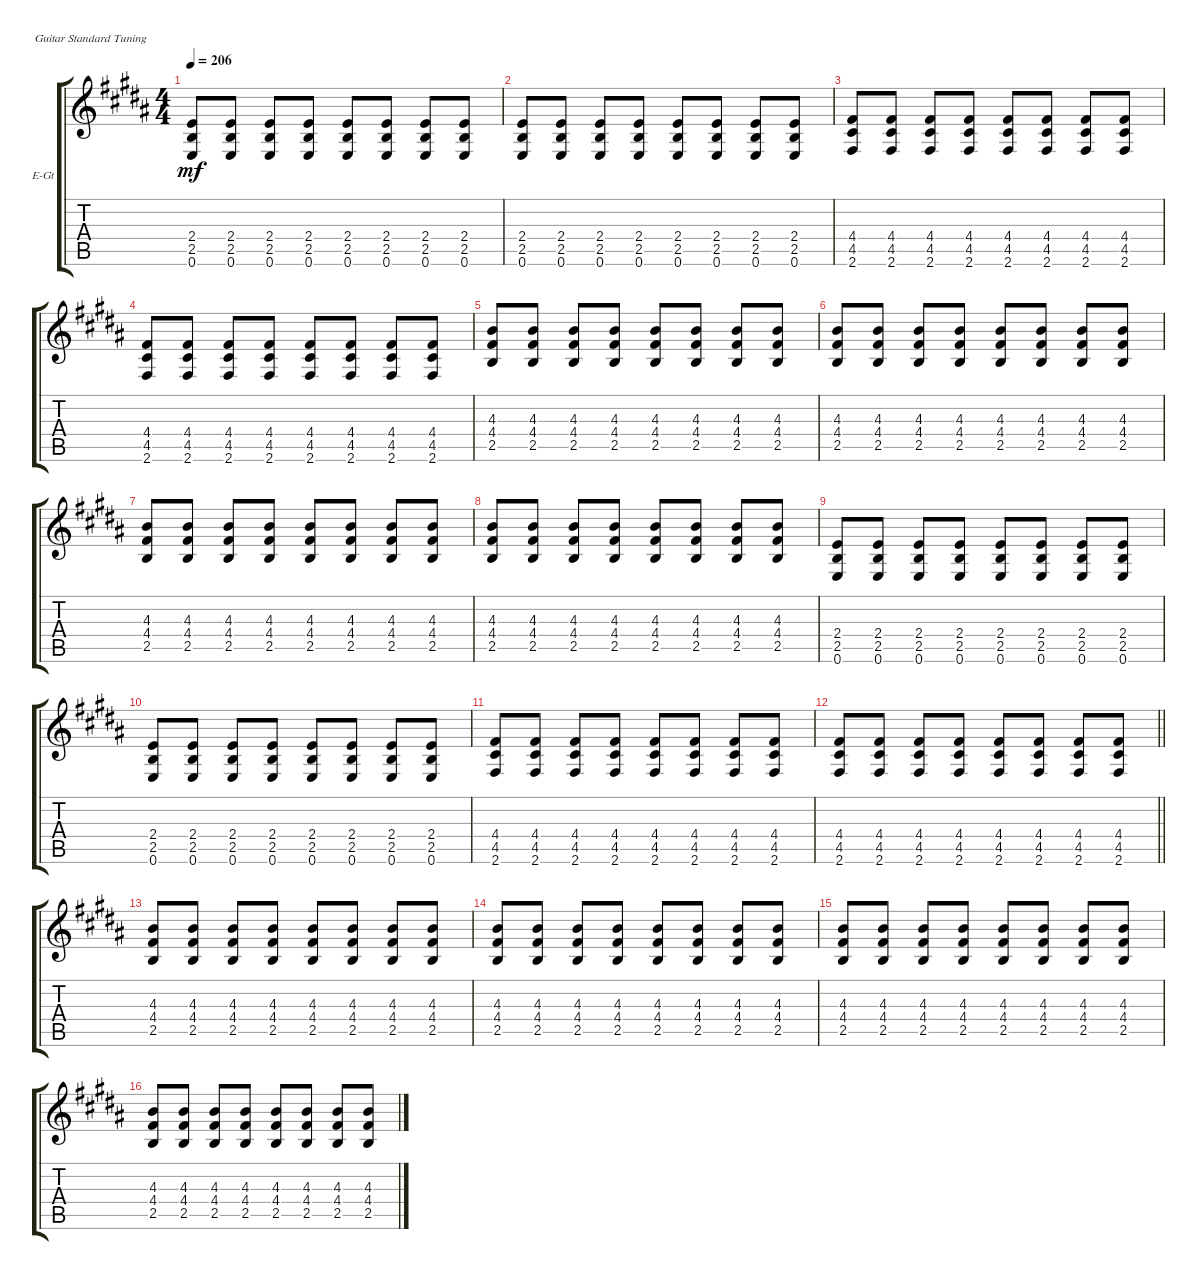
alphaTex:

\defaultSystemsLayout 4
\bracketExtendMode groupsimilarinstruments
\firstSystemTrackNameOrientation horizontal
\otherSystemsTrackNameOrientation horizontal
\track ("Guitar 3" "E-Gt") {instrument distortionguitar}
\staff {score tabs}
\tuning (E4 B3 G3 D3 A2 E2)
\ts (4 4)
\tempo 206
\clef g2
\ks b
(0.6 2.5 2.4).8{dy mf} (0.6 2.5 2.4).8 (0.6 2.5 2.4).8 (0.6 2.5 2.4).8 (0.6 2.5 2.4).8 (0.6 2.5 2.4).8 (0.6 2.5 2.4).8 (0.6 2.5 2.4).8 |
(0.6 2.5 2.4).8 (0.6 2.5 2.4).8 (0.6 2.5 2.4).8 (0.6 2.5 2.4).8 (0.6 2.5 2.4).8 (0.6 2.5 2.4).8 (0.6 2.5 2.4).8 (0.6 2.5 2.4).8 |
(2.6 4.5 4.4).8 (2.6 4.5 4.4).8 (2.6 4.5 4.4).8 (2.6 4.5 4.4).8 (2.6 4.5 4.4).8 (2.6 4.5 4.4).8 (2.6 4.5 4.4).8 (2.6 4.5 4.4).8 |
(2.6 4.5 4.4).8 (2.6 4.5 4.4).8 (2.6 4.5 4.4).8 (2.6 4.5 4.4).8 (2.6 4.5 4.4).8 (2.6 4.5 4.4).8 (2.6 4.5 4.4).8 (2.6 4.5 4.4).8 |
(2.5 4.4 4.3).8 (2.5 4.4 4.3).8 (2.5 4.4 4.3).8 (2.5 4.4 4.3).8 (2.5 4.4 4.3).8 (2.5 4.4 4.3).8 (2.5 4.4 4.3).8 (2.5 4.4 4.3).8 |
(2.5 4.4 4.3).8 (2.5 4.4 4.3).8 (2.5 4.4 4.3).8 (2.5 4.4 4.3).8 (2.5 4.4 4.3).8 (2.5 4.4 4.3).8 (2.5 4.4 4.3).8 (2.5 4.4 4.3).8 |
(2.5 4.4 4.3).8 (2.5 4.4 4.3).8 (2.5 4.4 4.3).8 (2.5 4.4 4.3).8 (2.5 4.4 4.3).8 (2.5 4.4 4.3).8 (2.5 4.4 4.3).8 (2.5 4.4 4.3).8 |
(2.5 4.4 4.3).8 (2.5 4.4 4.3).8 (2.5 4.4 4.3).8 (2.5 4.4 4.3).8 (2.5 4.4 4.3).8 (2.5 4.4 4.3).8 (2.5 4.4 4.3).8 (2.5 4.4 4.3).8 |
(0.6 2.5 2.4).8 (0.6 2.5 2.4).8 (0.6 2.5 2.4).8 (0.6 2.5 2.4).8 (0.6 2.5 2.4).8 (0.6 2.5 2.4).8 (0.6 2.5 2.4).8 (0.6 2.5 2.4).8 |
(0.6 2.5 2.4).8 (0.6 2.5 2.4).8 (0.6 2.5 2.4).8 (0.6 2.5 2.4).8 (0.6 2.5 2.4).8 (0.6 2.5 2.4).8 (0.6 2.5 2.4).8 (0.6 2.5 2.4).8 |
(2.6 4.5 4.4).8 (2.6 4.5 4.4).8 (2.6 4.5 4.4).8 (2.6 4.5 4.4).8 (2.6 4.5 4.4).8 (2.6 4.5 4.4).8 (2.6 4.5 4.4).8 (2.6 4.5 4.4).8 |
\barLineRight lightlight
(2.6 4.5 4.4).8 (2.6 4.5 4.4).8 (2.6 4.5 4.4).8 (2.6 4.5 4.4).8 (2.6 4.5 4.4).8 (2.6 4.5 4.4).8 (2.6 4.5 4.4).8 (2.6 4.5 4.4).8 |
(2.5 4.4 4.3).8 (2.5 4.4 4.3).8 (2.5 4.4 4.3).8 (2.5 4.4 4.3).8 (2.5 4.4 4.3).8 (2.5 4.4 4.3).8 (2.5 4.4 4.3).8 (2.5 4.4 4.3).8 |
(2.5 4.4 4.3).8 (2.5 4.4 4.3).8 (2.5 4.4 4.3).8 (2.5 4.4 4.3).8 (2.5 4.4 4.3).8 (2.5 4.4 4.3).8 (2.5 4.4 4.3).8 (2.5 4.4 4.3).8 |
(2.5 4.4 4.3).8 (2.5 4.4 4.3).8 (2.5 4.4 4.3).8 (2.5 4.4 4.3).8 (2.5 4.4 4.3).8 (2.5 4.4 4.3).8 (2.5 4.4 4.3).8 (2.5 4.4 4.3).8 |
(2.5 4.4 4.3).8 (2.5 4.4 4.3).8 (2.5 4.4 4.3).8 (2.5 4.4 4.3).8 (2.5 4.4 4.3).8 (2.5 4.4 4.3).8 (2.5 4.4 4.3).8 (2.5 4.4 4.3).8
